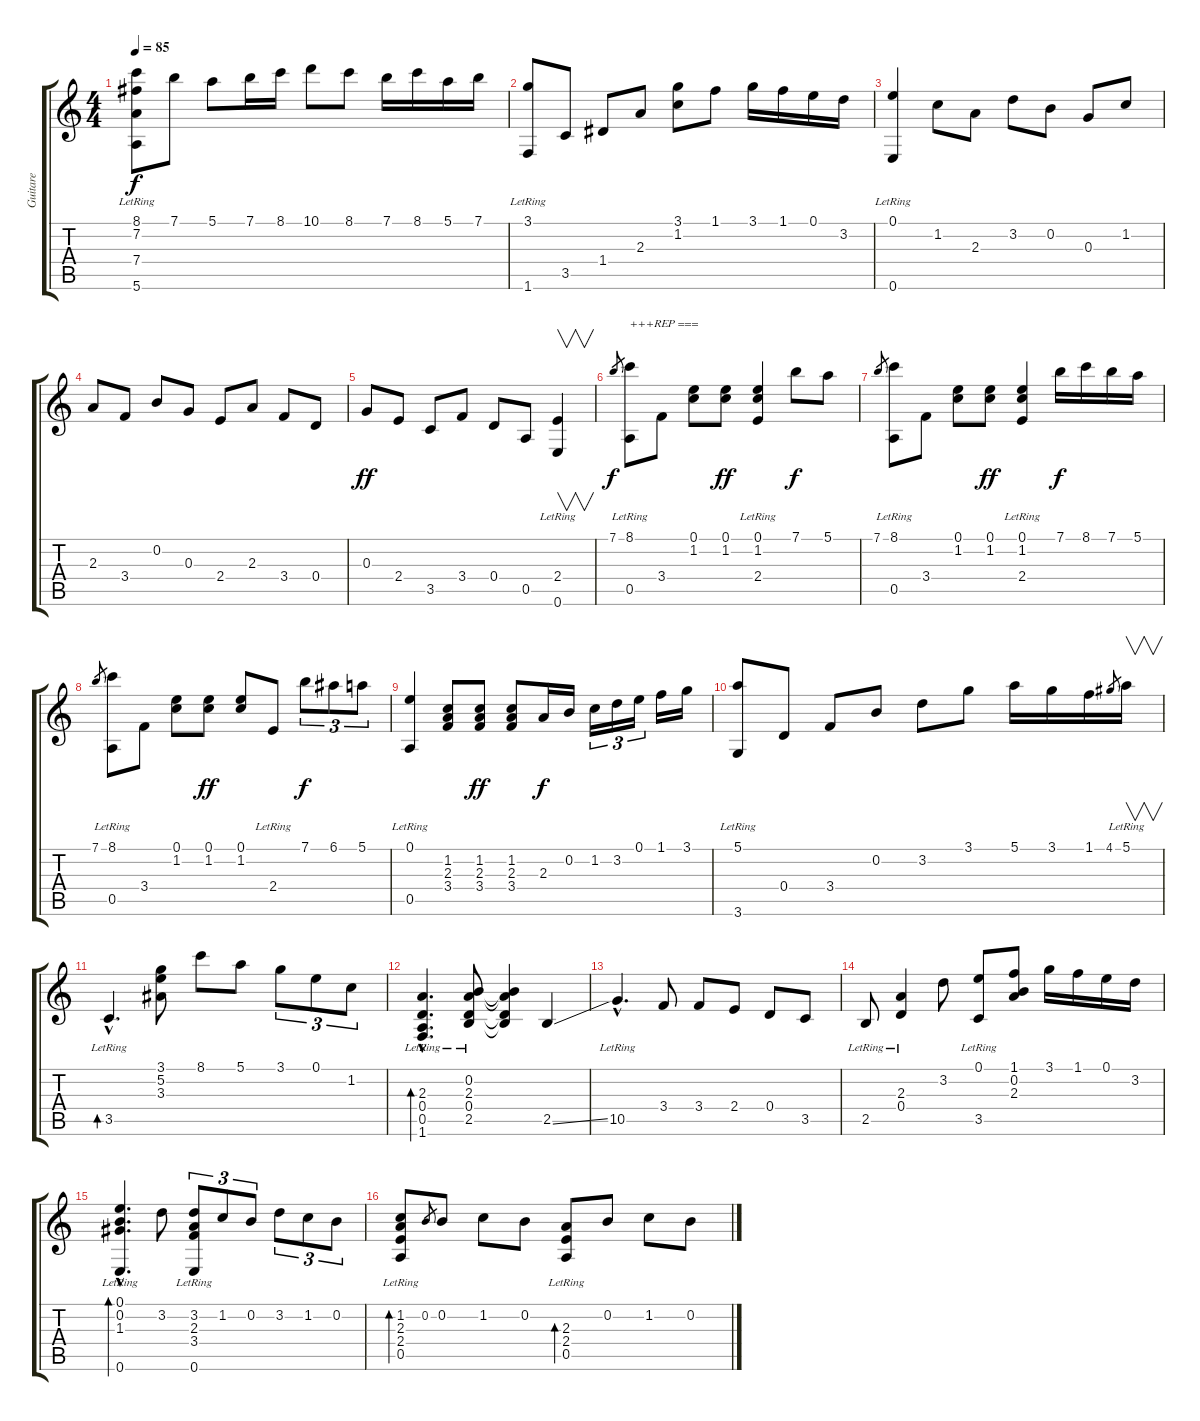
\track ("Guitare" "Guitare") {instrument acousticguitarnylon}
\staff {score tabs}
\tuning (E4 B3 G3 D3 A2 E2) {hide}
\ts (4 4)
\tempo 85
\clef g2
\ks c
(8.1{lr} 7.2 7.4 5.6{lr}).8{dy f} 7.1.8 5.1.8 7.1.16 8.1.16 10.1.8 8.1.8 7.1.16 8.1.16 5.1.16 7.1.16 |
(3.1{lr} 1.6{lr}).8 3.5.8 1.4.8 2.3.8 (3.1 1.2).8 1.1.8 3.1.16 1.1.16 0.1.16 3.2.16 |
(0.1{lr} 0.6{lr}).4 1.2.8 2.3.8 3.2.8 0.2.8 0.3.8 1.2.8 |
2.3.8 3.4.8 0.2.8 0.3.8 2.4.8 2.3.8 3.4.8 0.4.8 |
0.3.8{dy ff} 2.4.8 3.5.8 3.4.8 0.4.8 0.5.8 (2.4 0.6{lr}).4{v} |
7.1.8{gr dy f} (8.1{lr} 0.5{lr}).8{txt "+++REP ==="} 3.4.8 (0.1 1.2).8 (0.1 1.2).8{dy ff} (0.1 1.2 2.4{lr}).4 7.1.8{dy f} 5.1.8 |
7.1.8{gr} (8.1{lr} 0.5{lr}).8 3.4.8 (0.1 1.2).8 (0.1 1.2).8{dy ff} (0.1 1.2 2.4{lr}).4 7.1.16{dy f} 8.1.16 7.1.16 5.1.16 |
7.1.8{gr} (8.1 0.5{lr}).8 3.4.8 (0.1 1.2).8 (0.1 1.2).8{dy ff} (0.1 1.2).8 2.4{lr}.8 7.1.8{tu (3 2) dy f} 6.1.8{tu (3 2)} 5.1.8{tu (3 2)} |
(0.1{lr} 0.5{lr}).4 (1.2 2.3 3.4).8 (1.2 2.3 3.4).8{dy ff} (1.2 2.3 3.4).8 2.3.16{dy f} 0.2.16 1.2.16{tu (3 2)} 3.2.16{tu (3 2)} 0.1.16{tu (3 2)} 1.1.16 3.1.16 |
(5.1{lr} 3.6{lr}).8 0.4.8 3.4.8 0.2.8 3.2.8 3.1.8 5.1.16 3.1.16 1.1.16 4.1.8{gr} 5.1{lr}.16{v} |
3.5{hac lr}.4{d bd 120} (3.1 5.2 3.3).8 8.1.8 5.1.8 3.1.8{tu (3 2)} 0.1.8{tu (3 2)} 1.2.8{tu (3 2)} |
(2.3{hac} 0.4{hac} 0.5{hac} 1.6{hac lr}).4{d bd 120} (0.2 2.3 0.4 2.5{lr}).8 (0.2{t} 2.3{t} 0.4{t} 2.5{t}).4 2.5{ss}.4 |
10.5{hac lr}.4{d} 3.4.8 3.4.8 2.4.8 0.4.8 3.5.8 |
2.5{lr}.8 (2.3 0.4{lr}).4 3.2.8 (0.1 3.5{lr}).8 (1.1 0.2 2.3).8 3.1.16 1.1.16 0.1.16 3.2.16 |
(0.1{hac} 0.2{hac} 1.3{hac} 0.6{hac lr}).4{d bd 120} 3.2.8 (3.2 2.3{lr} 3.4{lr} 0.6{lr}).8{tu (3 2)} 1.2.8{tu (3 2)} 0.2.8{tu (3 2)} 3.2.8{tu (3 2)} 1.2.8{tu (3 2)} 0.2.8{tu (3 2)} |
(1.2 2.3 2.4{lr} 0.5{lr}).8{bd 120} 0.2.8{gr} 0.2.8 1.2.8 0.2.8 (2.3 2.4{lr} 0.5{lr}).8{bd 120} 0.2.8 1.2.8 0.2.8
